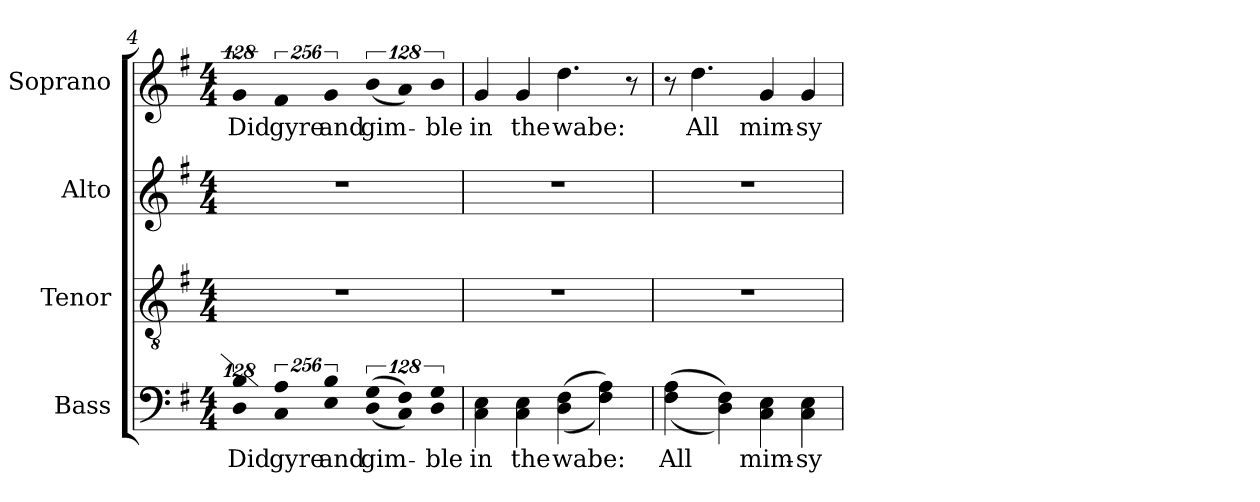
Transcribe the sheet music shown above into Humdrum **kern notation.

**kern	**text	**kern	**kern	**kern	**text
*part4	*part4	*part3	*part2	*part1	*part1
*staff4	*staff4	*staff3	*staff2	*staff1	*staff1
*I"Bass	*	*I"Tenor	*I"Alto	*I"Soprano	*
*I'B.	*	*I'T.	*I'A.	*I'S.	*
*clefF4	*	*clefGv2	*clefG2	*clefG2	*
*	*	*ITrd7c12	*	*	*
*k[f#]	*	*k[f#]	*k[f#]	*k[f#]	*
*G:	*	*G:	*G:	*G:	*
*M4/4	*	*M4/4	*M4/4	*M4/4	*
=4	=4	=4	=4	=4	=4
!LO:N:vis=4	!	!	!	!	!
!	!LO:LY:b:color=#000000	!	!	!LO:N:vis=4	!
!	!	!	!	!	!LO:LY:b:color=#000000
512%85Di\ 512%85Bi	Did	1r	1r	512%85gi/	Did
!LO:N:vis=4	!	!	!	!	!
!	!LO:LY:b:color=#000000	!	!	!LO:N:vis=4	!
!	!	!	!	!	!LO:LY:b:color=#000000
1024%171Ci\ 1024%171Ai	gyre	.	.	1024%171f#i/	gyre
!LO:N:vis=4	!	!	!	!	!
!	!LO:LY:b:color=#000000	!	!	!LO:N:vis=4	!
!	!	!	!	!	!LO:LY:b:color=#000000
1024%171Ei\ 1024%171Bi	and	.	.	1024%171gi/	and
!LO:N:vis=4	!	!	!	!	!
!	!LO:LY:b:color=#000000	!	!	!LO:N:vis=4	!
!	!	!	!	!	!LO:LY:b:color=#000000
((512%85Di\ 512%85Gi	gim-	.	.	(512%85bi/	gim-
!LO:N:vis=4	!	!	!	!LO:N:vis=4	!
1024%171Ci\ 1024%171F#i))	.	.	.	1024%171ai/)	.
!LO:N:vis=4	!	!	!	!	!
!	!LO:LY:b:color=#000000	!	!	!LO:N:vis=4	!
!	!	!	!	!	!LO:LY:b:color=#000000
1024%171Di\ 1024%171Gi	-ble	.	.	1024%171bi/	-ble
=5	=5	=5	=5	=5	=5
!	!LO:LY:b:color=#000000	!	!	!	!
!	!	!	!	!	!LO:LY:b:color=#000000
4Ci\ 4Ei	in	1r	1r	4gi/	in
!	!LO:LY:b:color=#000000	!	!	!	!
!	!	!	!	!	!LO:LY:b:color=#000000
4Ci\ 4Ei	the	.	.	4gi/	the
!	!LO:LY:b:color=#000000	!	!	!	!
!	!	!	!	!	!LO:LY:b:color=#000000
((4Di\ 4F#i	wabe:	.	.	4.ddi\	wabe:
4F#i\ 4Ai))	.	.	.	.	.
.	.	.	.	8r	.
!!LO:LB:g=z
=6	=6	=6	=6	=6	=6
!	!LO:LY:b:color=#000000	!	!	!	!
((4F#i\ 4Ai	All	1r	1r	8r	.
!	!	!	!	!	!LO:LY:b:color=#000000
.	.	.	.	4.ddi\	All
4Di\ 4F#i))	.	.	.	.	.
!	!LO:LY:b:color=#000000	!	!	!	!
!	!	!	!	!	!LO:LY:b:color=#000000
4Ci\ 4Ei	mim-	.	.	4gi/	mim-
!	!LO:LY:b:color=#000000	!	!	!	!
!	!	!	!	!	!LO:LY:b:color=#000000
4Ci\ 4Ei	-sy	.	.	4gi/	-sy
=	=	=	=	=	=
*-	*-	*-	*-	*-	*-
